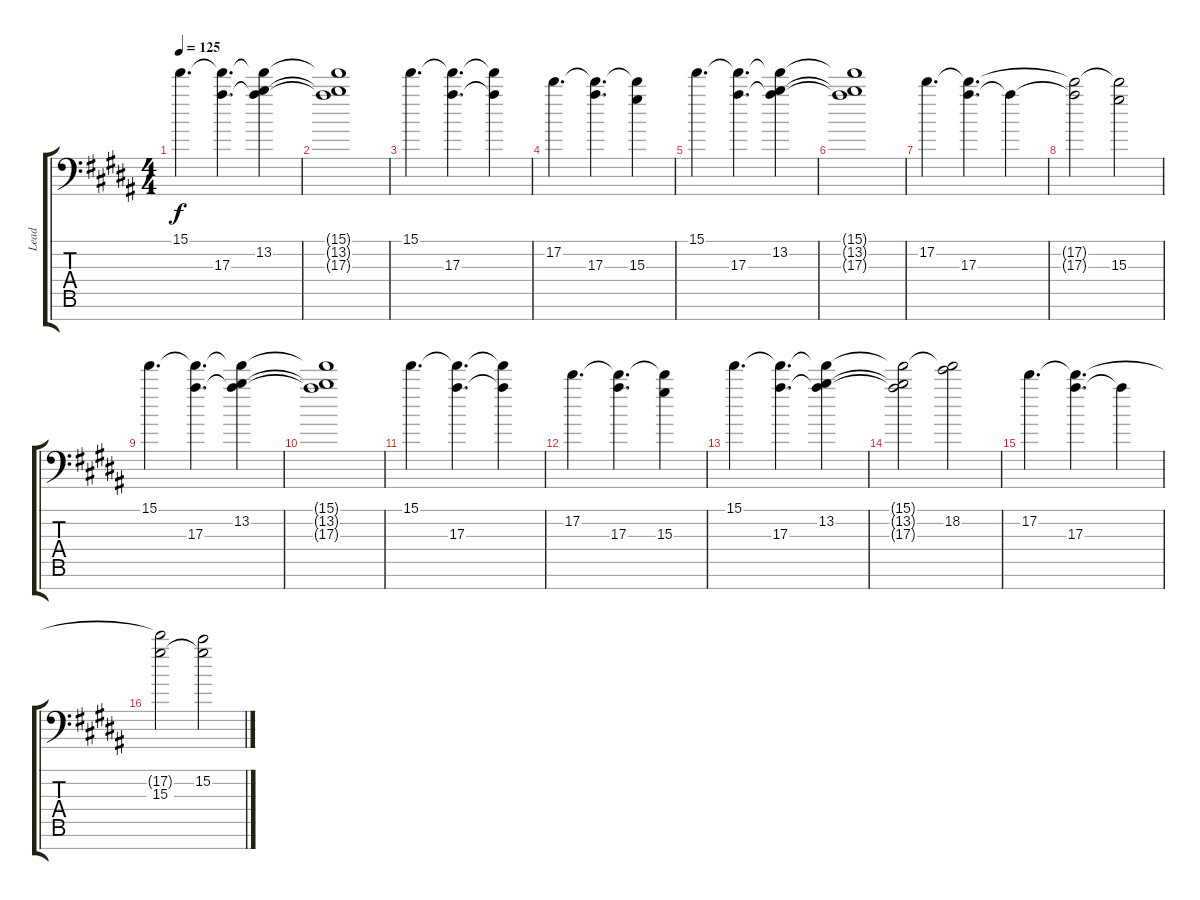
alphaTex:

\track ("Lead" "Lead") {instrument distortionguitar}
\staff {score tabs}
\tuning (Eb4 Bb3 F3 Db3 Ab2 Eb2 Ab1) {hide}
\ts (4 4)
\tempo 125
\clef f4
\ks g#minor
15.1.4{d dy f} (15.1{t} 17.3).4{d} (15.1{t} 13.2 17.3{t}).4 |
(15.1{t} 13.2{t} 17.3{t}).1 |
15.1.4{d} (15.1{t} 17.3).4{d} (15.1{t} 17.3{t}).4 |
17.2.4{d} (17.2{t} 17.3).4{d} (17.2{t} 15.3).4 |
15.1.4{d} (15.1{t} 17.3).4{d} (15.1{t} 13.2 17.3{t}).4 |
(15.1{t} 13.2{t} 17.3{t}).1 |
17.2.4{d} (17.2{t} 17.3).4{d} 17.3{t}.4 |
(17.2{t} 17.3{t}).2 (17.2{t} 15.3).2 |
15.1.4{d} (15.1{t} 17.3).4{d} (15.1{t} 13.2 17.3{t}).4 |
(15.1{t} 13.2{t} 17.3{t}).1 |
15.1.4{d} (15.1{t} 17.3).4{d} (15.1{t} 17.3{t}).4 |
17.2.4{d} (17.2{t} 17.3).4{d} (17.2{t} 15.3).4 |
15.1.4{d} (15.1{t} 17.3).4{d} (15.1{t} 13.2 17.3{t}).4 |
(15.1{t} 13.2{t} 17.3{t}).2 (15.1{t} 18.2).2 |
17.2.4{d} (17.2{t} 17.3).4{d} 17.3{t}.4 |
(17.2{t} 15.3).2 (15.2 15.3{t}).2
